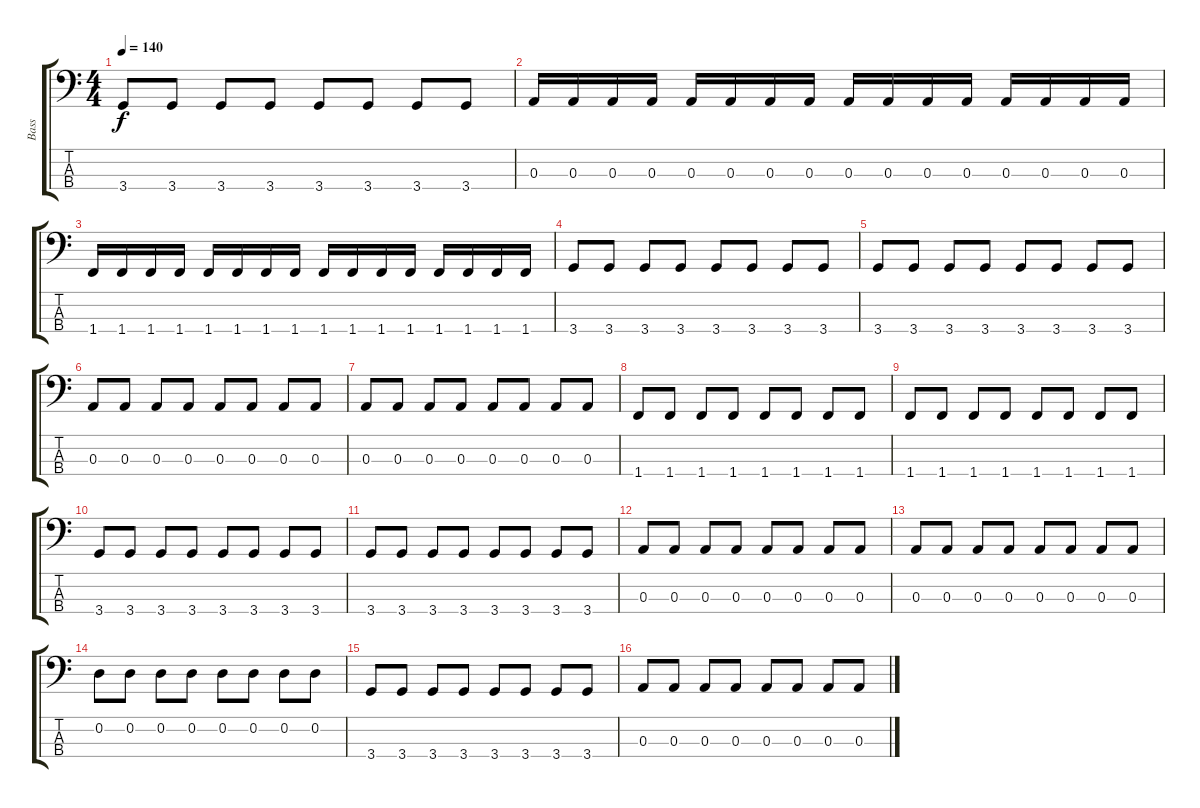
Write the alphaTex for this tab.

\track ("Bass" "Bass") {instrument electricbasspick}
\staff {score tabs}
\tuning (G2 D2 A1 E1) {hide}
\ts (4 4)
\tempo 140
\clef f4
\ks c
3.4.8{dy f} 3.4.8 3.4.8 3.4.8 3.4.8 3.4.8 3.4.8 3.4.8 |
0.3.16 0.3.16 0.3.16 0.3.16 0.3.16 0.3.16 0.3.16 0.3.16 0.3.16 0.3.16 0.3.16 0.3.16 0.3.16 0.3.16 0.3.16 0.3.16 |
1.4.16 1.4.16 1.4.16 1.4.16 1.4.16 1.4.16 1.4.16 1.4.16 1.4.16 1.4.16 1.4.16 1.4.16 1.4.16 1.4.16 1.4.16 1.4.16 |
3.4.8 3.4.8 3.4.8 3.4.8 3.4.8 3.4.8 3.4.8 3.4.8 |
3.4.8 3.4.8 3.4.8 3.4.8 3.4.8 3.4.8 3.4.8 3.4.8 |
0.3.8 0.3.8 0.3.8 0.3.8 0.3.8 0.3.8 0.3.8 0.3.8 |
0.3.8 0.3.8 0.3.8 0.3.8 0.3.8 0.3.8 0.3.8 0.3.8 |
1.4.8 1.4.8 1.4.8 1.4.8 1.4.8 1.4.8 1.4.8 1.4.8 |
1.4.8 1.4.8 1.4.8 1.4.8 1.4.8 1.4.8 1.4.8 1.4.8 |
3.4.8 3.4.8 3.4.8 3.4.8 3.4.8 3.4.8 3.4.8 3.4.8 |
3.4.8 3.4.8 3.4.8 3.4.8 3.4.8 3.4.8 3.4.8 3.4.8 |
0.3.8 0.3.8 0.3.8 0.3.8 0.3.8 0.3.8 0.3.8 0.3.8 |
0.3.8 0.3.8 0.3.8 0.3.8 0.3.8 0.3.8 0.3.8 0.3.8 |
0.2.8 0.2.8 0.2.8 0.2.8 0.2.8 0.2.8 0.2.8 0.2.8 |
3.4.8 3.4.8 3.4.8 3.4.8 3.4.8 3.4.8 3.4.8 3.4.8 |
0.3.8 0.3.8 0.3.8 0.3.8 0.3.8 0.3.8 0.3.8 0.3.8
